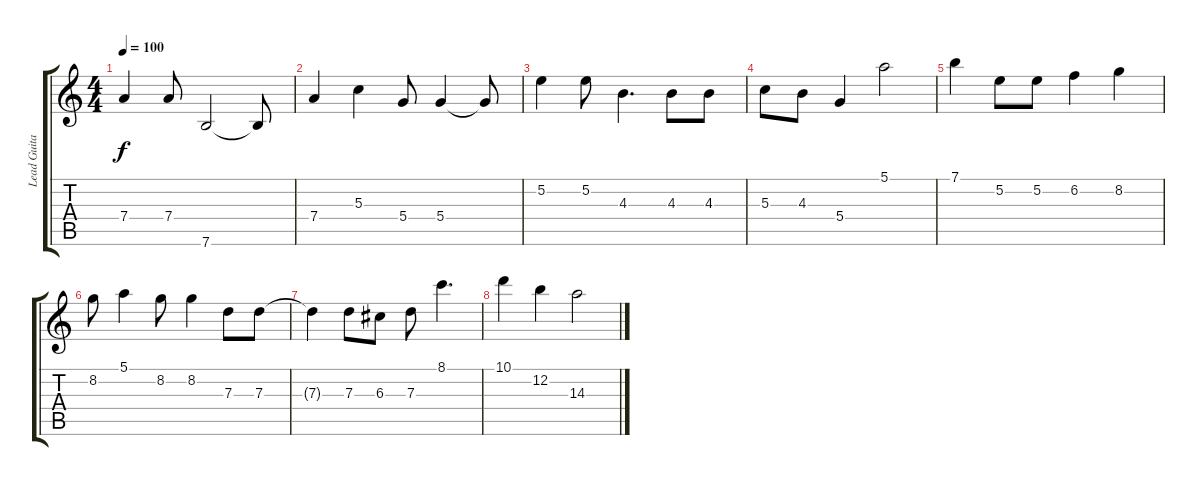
\track ("Lead Guitar" "Lead Guita") {instrument distortionguitar}
\staff {score tabs}
\tuning (E4 B3 G3 D3 A2 E2) {hide}
\ts (4 4)
\tempo 100
\clef g2
\ks c
7.4.4{dy f} 7.4.8 7.6.2 7.6{t}.8 |
7.4.4 5.3.4 5.4.8 5.4.4 5.4{t}.8 |
5.2.4 5.2.8 4.3.4{d} 4.3.8 4.3.8 |
5.3.8 4.3.8 5.4.4 5.1.2 |
7.1.4 5.2.8 5.2.8 6.2.4 8.2.4 |
8.2.8 5.1.4 8.2.8 8.2.4 7.3.8 7.3.8 |
7.3{t}.4 7.3.8 6.3.8 7.3.8 8.1.4{d} |
10.1.4 12.2.4 14.3.2
